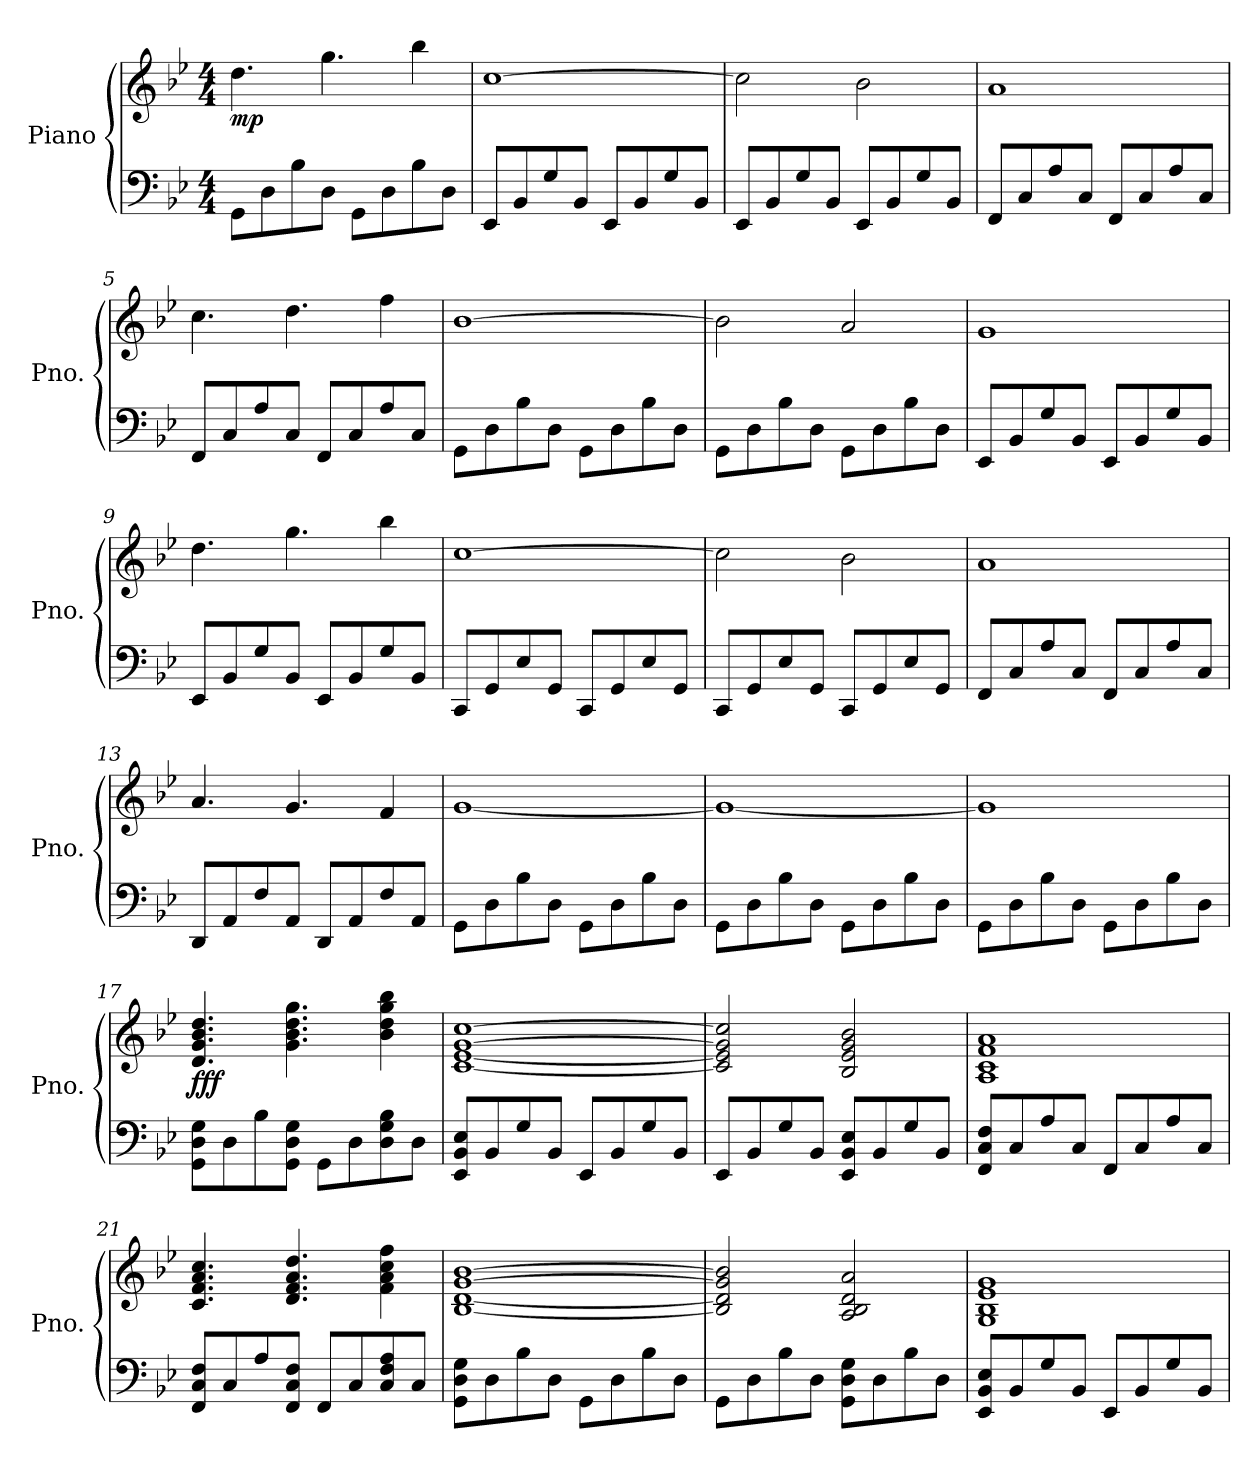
**kern	**kern	**dynam
*part1	*part1	*part1
*staff2	*staff1	*staff1/2
*I"Piano	*	*
*I'Pno.	*	*
*clefF4	*clefG2	*
*k[b-e-]	*k[b-e-]	*
*M4/4	*M4/4	*
*MM140	*MM140	*
=1	=1	=1
!	!	!LO:DY:b
8GG\L	4.dd\	mp
8D\	.	.
8B-\	.	.
8D\J	4.gg\	.
8GG\L	.	.
8D\	.	.
8B-\	4bb-\	.
8D\J	.	.
=2	=2	=2
8EE-/L	[1cc	.
8BB-/	.	.
8G/	.	.
8BB-/J	.	.
8EE-/L	.	.
8BB-/	.	.
8G/	.	.
8BB-/J	.	.
=3	=3	=3
8EE-/L	2cc\]	.
8BB-/	.	.
8G/	.	.
8BB-/J	.	.
8EE-/L	2b-\	.
8BB-/	.	.
8G/	.	.
8BB-/J	.	.
=4	=4	=4
8FF/L	1a	.
8C/	.	.
8A/	.	.
8C/J	.	.
8FF/L	.	.
8C/	.	.
8A/	.	.
8C/J	.	.
!!LO:LB:g=z
=5	=5	=5
8FF/L	4.cc\	.
8C/	.	.
8A/	.	.
8C/J	4.dd\	.
8FF/L	.	.
8C/	.	.
8A/	4ff\	.
8C/J	.	.
=6	=6	=6
8GG\L	[1b-	.
8D\	.	.
8B-\	.	.
8D\J	.	.
8GG\L	.	.
8D\	.	.
8B-\	.	.
8D\J	.	.
=7	=7	=7
8GG\L	2b-\]	.
8D\	.	.
8B-\	.	.
8D\J	.	.
8GG\L	2a/	.
8D\	.	.
8B-\	.	.
8D\J	.	.
=8	=8	=8
8EE-/L	1g	.
8BB-/	.	.
8G/	.	.
8BB-/J	.	.
8EE-/L	.	.
8BB-/	.	.
8G/	.	.
8BB-/J	.	.
!!LO:LB:g=z
=9	=9	=9
8EE-/L	4.dd\	.
8BB-/	.	.
8G/	.	.
8BB-/J	4.gg\	.
8EE-/L	.	.
8BB-/	.	.
8G/	4bb-\	.
8BB-/J	.	.
=10	=10	=10
8CC/L	[1cc	.
8GG/	.	.
8E-/	.	.
8GG/J	.	.
8CC/L	.	.
8GG/	.	.
8E-/	.	.
8GG/J	.	.
=11	=11	=11
8CC/L	2cc\]	.
8GG/	.	.
8E-/	.	.
8GG/J	.	.
8CC/L	2b-\	.
8GG/	.	.
8E-/	.	.
8GG/J	.	.
=12	=12	=12
8FF/L	1a	.
8C/	.	.
8A/	.	.
8C/J	.	.
8FF/L	.	.
8C/	.	.
8A/	.	.
8C/J	.	.
!!LO:LB:g=z
=13	=13	=13
8DD/L	4.a/	.
8AA/	.	.
8F/	.	.
8AA/J	4.g/	.
8DD/L	.	.
8AA/	.	.
8F/	4f/	.
8AA/J	.	.
=14	=14	=14
8GG\L	[1g	.
8D\	.	.
8B-\	.	.
8D\J	.	.
8GG\L	.	.
8D\	.	.
8B-\	.	.
8D\J	.	.
=15	=15	=15
8GG\L	1g_	.
8D\	.	.
8B-\	.	.
8D\J	.	.
8GG\L	.	.
8D\	.	.
8B-\	.	.
8D\J	.	.
=16	=16	=16
8GG\L	1g]	.
8D\	.	.
8B-\	.	.
8D\J	.	.
8GG\L	.	.
8D\	.	.
8B-\	.	.
8D\J	.	.
!!LO:LB:g=z
=17	=17	=17
!	!	!LO:DY:b
8GG\ 8D\ 8G\L	4.d/ 4.g/ 4.b-/ 4.dd/	fff
8D\	.	.
8B-\	.	.
8GG\ 8D\ 8G\J	4.g\ 4.b-\ 4.dd\ 4.gg\	.
8GG\L	.	.
8D\	.	.
8D\ 8G\ 8B-\	4b-\ 4dd\ 4gg\ 4bb-\	.
8D\J	.	.
=18	=18	=18
8EE-/ 8BB-/ 8E-/L	[1c [1e- [1g [1cc	.
8BB-/	.	.
8G/	.	.
8BB-/J	.	.
8EE-/L	.	.
8BB-/	.	.
8G/	.	.
8BB-/J	.	.
=19	=19	=19
8EE-/L	2c/] 2e-/] 2g/] 2cc/]	.
8BB-/	.	.
8G/	.	.
8BB-/J	.	.
8EE-/ 8BB-/ 8E-/L	2B-/ 2e-/ 2g/ 2b-/	.
8BB-/	.	.
8G/	.	.
8BB-/J	.	.
=20	=20	=20
8FF/ 8C/ 8F/L	1A 1c 1f 1a	.
8C/	.	.
8A/	.	.
8C/J	.	.
8FF/L	.	.
8C/	.	.
8A/	.	.
8C/J	.	.
!!LO:LB:g=z
=21	=21	=21
8FF/ 8C/ 8F/L	4.c/ 4.f/ 4.a/ 4.cc/	.
8C/	.	.
8A/	.	.
8FF/ 8C/ 8F/J	4.d/ 4.f/ 4.a/ 4.dd/	.
8FF/L	.	.
8C/	.	.
8C/ 8F/ 8A/	4f\ 4a\ 4cc\ 4ff\	.
8C/J	.	.
=22	=22	=22
8GG\ 8D\ 8G\L	[1B- [1d [1g [1b-	.
8D\	.	.
8B-\	.	.
8D\J	.	.
8GG\L	.	.
8D\	.	.
8B-\	.	.
8D\J	.	.
=23	=23	=23
8GG\L	2B-/] 2d/] 2g/] 2b-/]	.
8D\	.	.
8B-\	.	.
8D\J	.	.
8GG\ 8D\ 8G\L	2A/ 2B-/ 2d/ 2a/	.
8D\	.	.
8B-\	.	.
8D\J	.	.
=24	=24	=24
8EE-/ 8BB-/ 8E-/L	1G 1B- 1e- 1g	.
8BB-/	.	.
8G/	.	.
8BB-/J	.	.
8EE-/L	.	.
8BB-/	.	.
8G/	.	.
8BB-/J	.	.
=	=	=
*-	*-	*-
